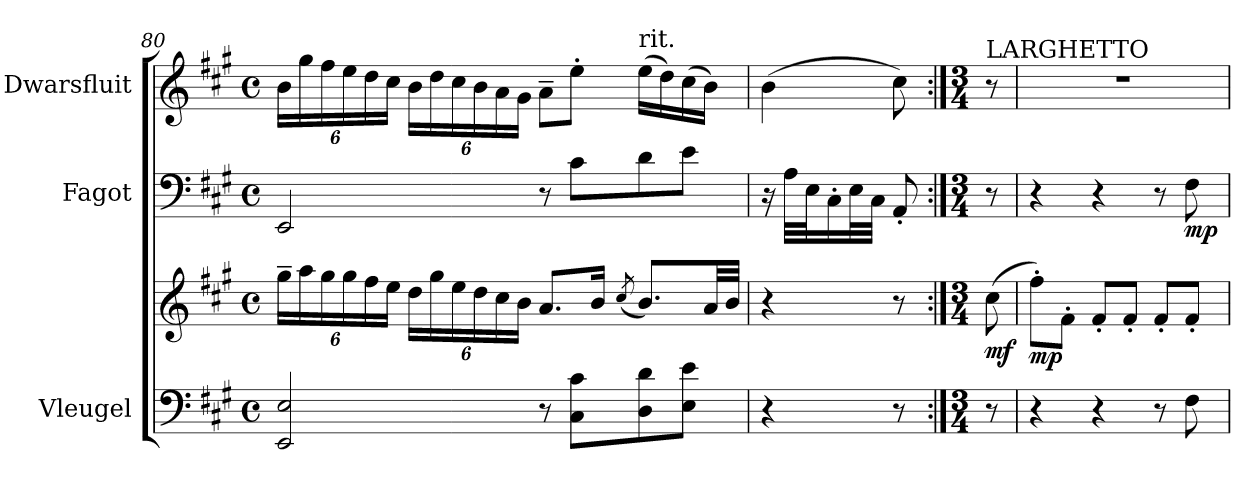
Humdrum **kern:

**kern	**kern	**dynam	**kern	**dynam	**kern
*part3	*part3	*part3	*part2	*part2	*part1
*staff4	*staff3	*staff3/4	*staff2	*staff2	*staff1
*I"Vleugel	*	*	*I"Fagot	*	*I"Dwarsfluit
*	*	*	*I'Fgt.	*	*I'Fl.
*clefF4	*clefG2	*	*clefF4	*	*clefG2
*k[f#c#g#]	*k[f#c#g#]	*	*k[f#c#g#]	*	*k[f#c#g#]
*M4/4	*M4/4	*	*M4/4	*	*M4/4
*met(c)	*met(c)	*	*met(c)	*	*met(c)
*	*Xbrackettup	*	*	*	*Xbrackettup
=80	=80	=80	=80	=80	=80
2EE/ 2E/	24gg#~\LL	.	2EE/	.	24b\LL
.	24aa\	.	.	.	24gg#\
.	24gg#\	.	.	.	24ff#\
.	24gg#\	.	.	.	24ee\
.	24ff#\	.	.	.	24dd\
.	24ee\JJ	.	.	.	24cc#\JJ
.	24dd\LL	.	.	.	24b\LL
.	24gg#\	.	.	.	24dd\
.	24ee\	.	.	.	24cc#\
.	24dd\	.	.	.	24b\
.	24cc#\	.	.	.	24a\
.	24b\JJ	.	.	.	24g#\JJ
8r	8.a/L	.	8r	.	8a~\L
8C#\ 8c#\L	.	.	8c#\L	.	8ee'\J
.	16b/Jk	.	.	.	.
*	*	*	*	*	*MM46
.	(8qcc#/	.	.	.	.
!	!	!	!	!	!LO:TX:a:t=rit.
8D\ 8d\	8.b/L)	.	8d\	.	(16ee\LL
.	.	.	.	.	16dd\)
*	*	*	*	*	*MM40
8E\ 8e\J	.	.	8e\J	.	(16cc#\
.	32a/LL	.	.	.	16b\JJ)
.	32b/JJJ	.	.	.	.
=81	=81	=81	=81	=81	=81
4r	4r	.	16r	.	(4b\
.	.	.	32A\LLL	.	.
.	.	.	32E\J	.	.
.	.	.	16C#'\	.	.
.	.	.	32E\L	.	.
.	.	.	32C#\JJJ	.	.
*	*	*	*	*	*MM30
8r	8r	.	8AA'/	.	8cc#\)
!!LO:LB:g=z
=82:|!	=82:|!	=82:|!	=82:|!	=82:|!	=82:|!
*M3/4	*M3/4	*	*M3/4	*	*M3/4
*	*	*	*	*	*MM66
!	!	!	!	!	!LO:TX:a:t=LARGHETTO
!	!	!LO:DY:b	!	!	!
8r	(8cc#\	mf	8r	.	8r
=83	=83	=83	=83	=83	=83
!	!	!LO:DY:b	!	!	!
4r	8ff#'\L)	mp	4r	.	2.r
.	8f#'\J	.	.	.	.
4r	8f#'/L	.	4r	.	.
.	8f#'/J	.	.	.	.
8r	8f#'/L	.	8r	.	.
!	!	!	!	!LO:DY:b	!
8F#\	8f#'/J	.	8F#\	mp	.
=	=	=	=	=	=
*-	*-	*-	*-	*-	*-
